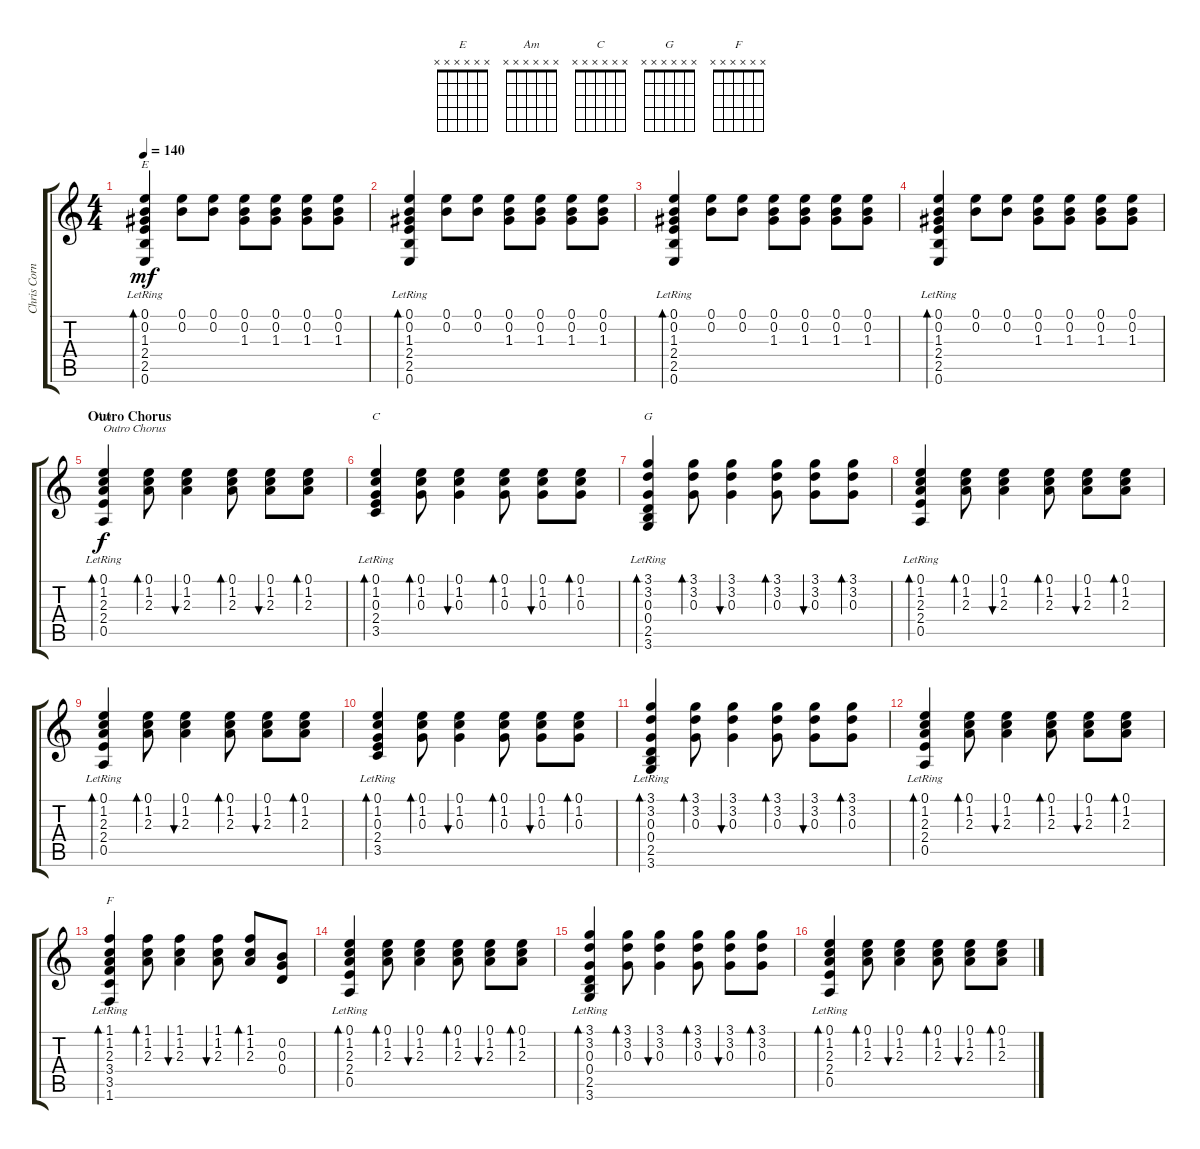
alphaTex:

\track ("Chris Cornell Guitar" "Chris Corn") {instrument acousticguitarsteel}
\staff {score tabs}
\tuning (E4 B3 G3 D3 A2 E2) {hide}
\chord ("E" x x x x x x) {firstfret 0}
\chord ("Am" x x x x x x) {firstfret 0}
\chord ("C" x x x x x x) {firstfret 0}
\chord ("G" x x x x x x) {firstfret 0}
\chord ("F" x x x x x x) {firstfret 0}
\ts (4 4)
\tempo 140
\clef g2
\ks c
(0.1 0.2 1.3{lr} 2.4{lr} 2.5{lr} 0.6{lr}).4{bd 60 ch "E" dy mf} (0.1 0.2).8 (0.1 0.2).8 (0.1 0.2 1.3).8 (0.1 0.2 1.3).8 (0.1 0.2 1.3).8 (0.1 0.2 1.3).8 |
(0.1 0.2 1.3{lr} 2.4{lr} 2.5{lr} 0.6{lr}).4{bd 60} (0.1 0.2).8 (0.1 0.2).8 (0.1 0.2 1.3).8 (0.1 0.2 1.3).8 (0.1 0.2 1.3).8 (0.1 0.2 1.3).8 |
(0.1 0.2 1.3{lr} 2.4{lr} 2.5{lr} 0.6{lr}).4{bd 60} (0.1 0.2).8 (0.1 0.2).8 (0.1 0.2 1.3).8 (0.1 0.2 1.3).8 (0.1 0.2 1.3).8 (0.1 0.2 1.3).8 |
(0.1 0.2 1.3{lr} 2.4{lr} 2.5{lr} 0.6{lr}).4{bd 60} (0.1 0.2).8 (0.1 0.2).8 (0.1 0.2 1.3).8 (0.1 0.2 1.3).8 (0.1 0.2 1.3).8 (0.1 0.2 1.3).8 |
\section ("" "Outro Chorus")
(0.1 1.2 2.3 2.4{lr} 0.5{lr}).4{bd 30 ch "Am" txt "Outro Chorus" dy f} (0.1 1.2 2.3).8{bd 60} (0.1 1.2 2.3).4{bu 60} (0.1 1.2 2.3).8{bd 60} (0.1 1.2 2.3).8{bu 60} (0.1 1.2 2.3).8{bd 60} |
(0.1 1.2 0.3 2.4{lr} 3.5{lr}).4{bd 30 ch "C"} (0.1 1.2 0.3).8{bd 60} (0.1 1.2 0.3).4{bu 60} (0.1 1.2 0.3).8{bd 60} (0.1 1.2 0.3).8{bu 60} (0.1 1.2 0.3).8{bd 60} |
(3.1 3.2 0.3 0.4{lr} 2.5{lr} 3.6{lr}).4{bd 30 ch "G"} (3.1 3.2 0.3).8{bd 60} (3.1 3.2 0.3).4{bu 60} (3.1 3.2 0.3).8{bd 60} (3.1 3.2 0.3).8{bu 60} (3.1 3.2 0.3).8{bd 60} |
(0.1 1.2 2.3 2.4{lr} 0.5{lr}).4{bd 30} (0.1 1.2 2.3).8{bd 60} (0.1 1.2 2.3).4{bu 60} (0.1 1.2 2.3).8{bd 60} (0.1 1.2 2.3).8{bu 60} (0.1 1.2 2.3).8{bd 60} |
(0.1 1.2 2.3 2.4{lr} 0.5{lr}).4{bd 30} (0.1 1.2 2.3).8{bd 60} (0.1 1.2 2.3).4{bu 60} (0.1 1.2 2.3).8{bd 60} (0.1 1.2 2.3).8{bu 60} (0.1 1.2 2.3).8{bd 60} |
(0.1 1.2 0.3 2.4{lr} 3.5{lr}).4{bd 30} (0.1 1.2 0.3).8{bd 60} (0.1 1.2 0.3).4{bu 60} (0.1 1.2 0.3).8{bd 60} (0.1 1.2 0.3).8{bu 60} (0.1 1.2 0.3).8{bd 60} |
(3.1 3.2 0.3 0.4{lr} 2.5{lr} 3.6{lr}).4{bd 30} (3.1 3.2 0.3).8{bd 60} (3.1 3.2 0.3).4{bu 60} (3.1 3.2 0.3).8{bd 60} (3.1 3.2 0.3).8{bu 60} (3.1 3.2 0.3).8{bd 60} |
(0.1 1.2 2.3 2.4{lr} 0.5{lr}).4{bd 30} (0.1 1.2 2.3).8{bd 60} (0.1 1.2 2.3).4{bu 60} (0.1 1.2 2.3).8{bd 60} (0.1 1.2 2.3).8{bu 60} (0.1 1.2 2.3).8{bd 60} |
(1.1 1.2 2.3 3.4{lr} 3.5{lr} 1.6{lr}).4{bd 30 ch "F"} (1.1 1.2 2.3).8{bd 60} (1.1 1.2 2.3).4{bu 60} (1.1 1.2 2.3).8{bu 60} (1.1 1.2 2.3).8{bd 60} (0.2 0.3 0.4).8 |
(0.1 1.2 2.3 2.4{lr} 0.5{lr}).4{bd 30} (0.1 1.2 2.3).8{bd 60} (0.1 1.2 2.3).4{bu 60} (0.1 1.2 2.3).8{bd 60} (0.1 1.2 2.3).8{bu 60} (0.1 1.2 2.3).8{bd 60} |
(3.1 3.2 0.3 0.4{lr} 2.5{lr} 3.6{lr}).4{bd 30} (3.1 3.2 0.3).8{bd 60} (3.1 3.2 0.3).4{bu 60} (3.1 3.2 0.3).8{bd 60} (3.1 3.2 0.3).8{bu 60} (3.1 3.2 0.3).8{bd 60} |
(0.1 1.2 2.3 2.4{lr} 0.5{lr}).4{bd 30} (0.1 1.2 2.3).8{bd 60} (0.1 1.2 2.3).4{bu 60} (0.1 1.2 2.3).8{bd 60} (0.1 1.2 2.3).8{bu 60} (0.1 1.2 2.3).8{bd 60}
